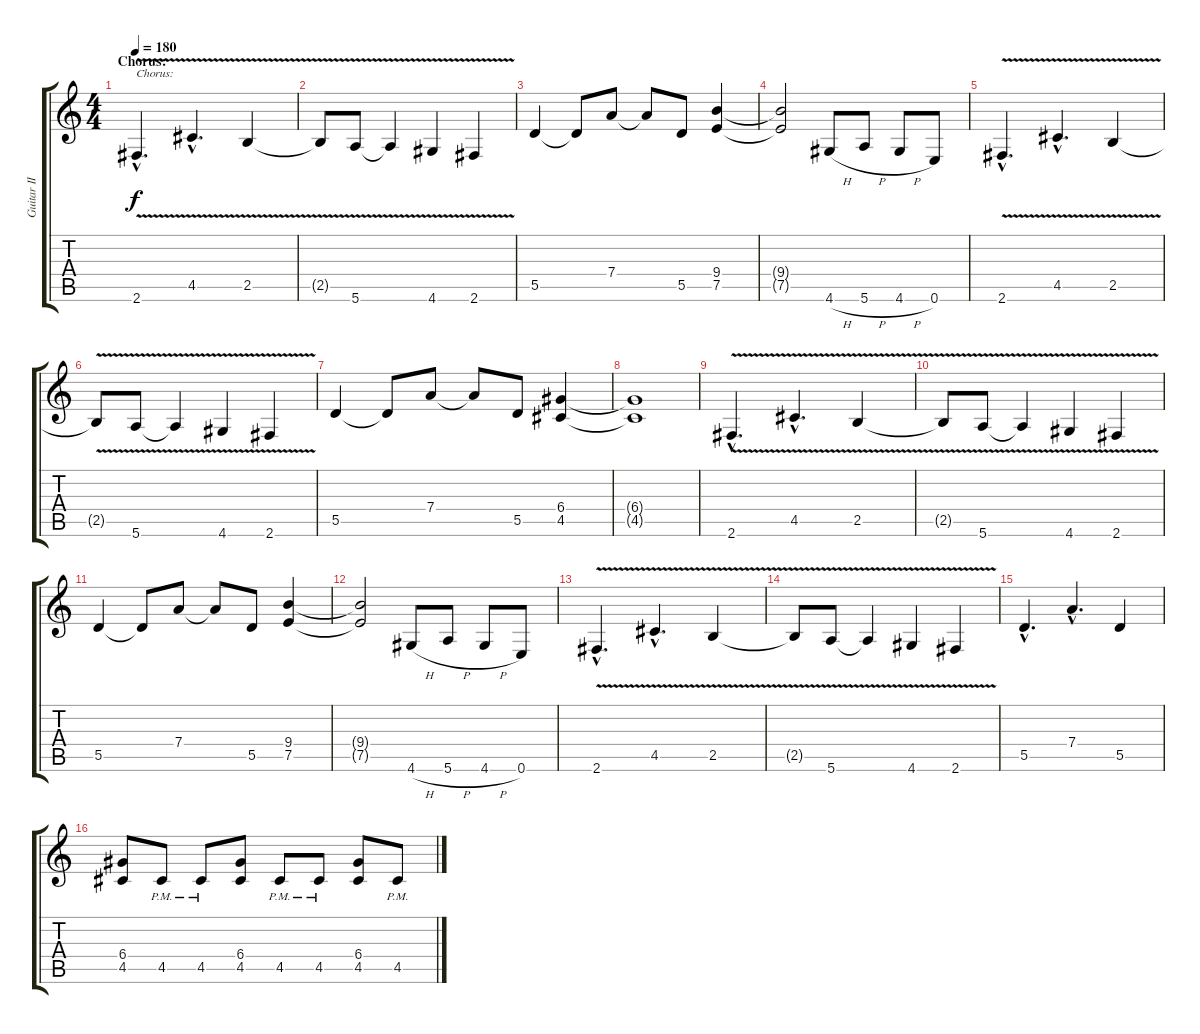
\track ("Guitar II" "Guitar II") {instrument distortionguitar}
\staff {score tabs}
\tuning (E4 B3 G3 D3 A2 E2) {hide}
\ts (4 4)
\section ("" "Chorus:")
\tempo 180
\clef g2
\ks c
2.6{v hac}.4{d txt "Chorus:" dy f} 4.5{v hac}.4{d} 2.5{v}.4 |
2.5{t}.8 5.6{v}.8 5.6{t}.4 4.6{v}.4 2.6{v}.4 |
5.5.4 5.5{t}.8 7.4.8 7.4{t}.8 5.5.8 (9.4 7.5).4 |
(9.4{t} 7.5{t}).2 4.6{h}.8 5.6{h}.8 4.6{h}.8 0.6.8 |
2.6{v hac}.4{d} 4.5{v hac}.4{d} 2.5{v}.4 |
2.5{t}.8 5.6{v}.8 5.6{t}.4 4.6{v}.4 2.6{v}.4 |
5.5.4 5.5{t}.8 7.4.8 7.4{t}.8 5.5.8 (6.4 4.5).4 |
(6.4{t} 4.5{t}).1 |
2.6{v hac}.4{d} 4.5{v hac}.4{d} 2.5{v}.4 |
2.5{t}.8 5.6{v}.8 5.6{t}.4 4.6{v}.4 2.6{v}.4 |
5.5.4 5.5{t}.8 7.4.8 7.4{t}.8 5.5.8 (9.4 7.5).4 |
(9.4{t} 7.5{t}).2 4.6{h}.8 5.6{h}.8 4.6{h}.8 0.6.8 |
2.6{v hac}.4{d} 4.5{v hac}.4{d} 2.5{v}.4 |
2.5{t}.8 5.6{v}.8 5.6{t}.4 4.6{v}.4 2.6{v}.4 |
5.5{hac}.4{d} 7.4{hac}.4{d} 5.5.4 |
(6.4 4.5).8 4.5{pm}.8 4.5{pm}.8 (6.4 4.5).8 4.5{pm}.8 4.5{pm}.8 (6.4 4.5).8 4.5{pm}.8
